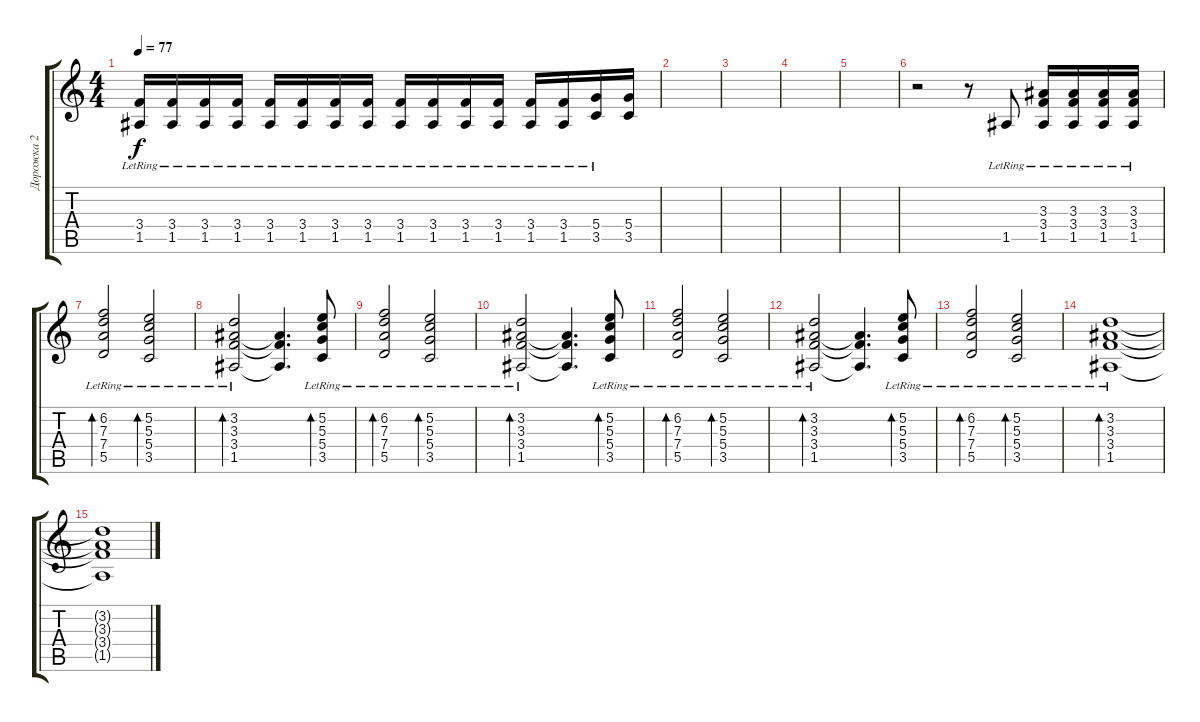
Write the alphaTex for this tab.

\track ("Дорожка 2" "Дорожка 2") {instrument distortionguitar}
\staff {score tabs}
\tuning (E4 B3 G3 D3 A2 E2) {hide}
\ts (4 4)
\tempo 77
\clef g2
\ks c
(3.4{lr} 1.5{lr}).16{dy f} (3.4{lr} 1.5{lr}).16 (3.4{lr} 1.5{lr}).16 (3.4{lr} 1.5{lr}).16 (3.4{lr} 1.5{lr}).16 (3.4{lr} 1.5{lr}).16 (3.4{lr} 1.5{lr}).16 (3.4{lr} 1.5{lr}).16 (3.4{lr} 1.5{lr}).16 (3.4{lr} 1.5{lr}).16 (3.4{lr} 1.5{lr}).16 (3.4{lr} 1.5{lr}).16 (3.4{lr} 1.5{lr}).16 (3.4{lr} 1.5{lr}).16 (5.4{lr} 3.5{lr}).16 (5.4 3.5).16 |
|
|
|
|
r.2 r.8 1.5{lr}.8 (3.3{lr} 3.4{lr} 1.5{lr}).16 (3.3{lr} 3.4{lr} 1.5{lr}).16 (3.3{lr} 3.4{lr} 1.5{lr}).16 (3.3{lr} 3.4{lr} 1.5{lr}).16 |
(6.2 7.3{lr} 7.4{lr} 5.5{lr}).2{bd 240 instrument distortionguitar} (5.2 5.3{lr} 5.4{lr} 3.5{lr}).2{bd 240} |
(3.2 3.3{lr} 3.4{lr} 1.5{lr}).2{bd 240} (3.3{t} 3.4{t} 1.5{t}).4{d} (5.2 5.3{lr} 5.4{lr} 3.5{lr}).8{bd 240} |
(6.2 7.3{lr} 7.4{lr} 5.5{lr}).2{bd 240} (5.2 5.3{lr} 5.4{lr} 3.5{lr}).2{bd 240} |
(3.2 3.3{lr} 3.4{lr} 1.5{lr}).2{bd 240} (3.3{t} 3.4{t} 1.5{t}).4{d} (5.2 5.3{lr} 5.4{lr} 3.5{lr}).8{bd 240} |
(6.2 7.3{lr} 7.4{lr} 5.5{lr}).2{bd 240} (5.2 5.3{lr} 5.4{lr} 3.5{lr}).2{bd 240} |
(3.2 3.3{lr} 3.4{lr} 1.5{lr}).2{bd 240} (3.3{t} 3.4{t} 1.5{t}).4{d} (5.2 5.3{lr} 5.4{lr} 3.5{lr}).8{bd 240} |
(6.2 7.3{lr} 7.4{lr} 5.5{lr}).2{bd 240} (5.2 5.3{lr} 5.4{lr} 3.5{lr}).2{bd 240} |
(3.2 3.3{lr} 3.4{lr} 1.5{lr}).1{bd 240} |
(3.2{t} 3.3{t} 3.4{t} 1.5{t}).1
